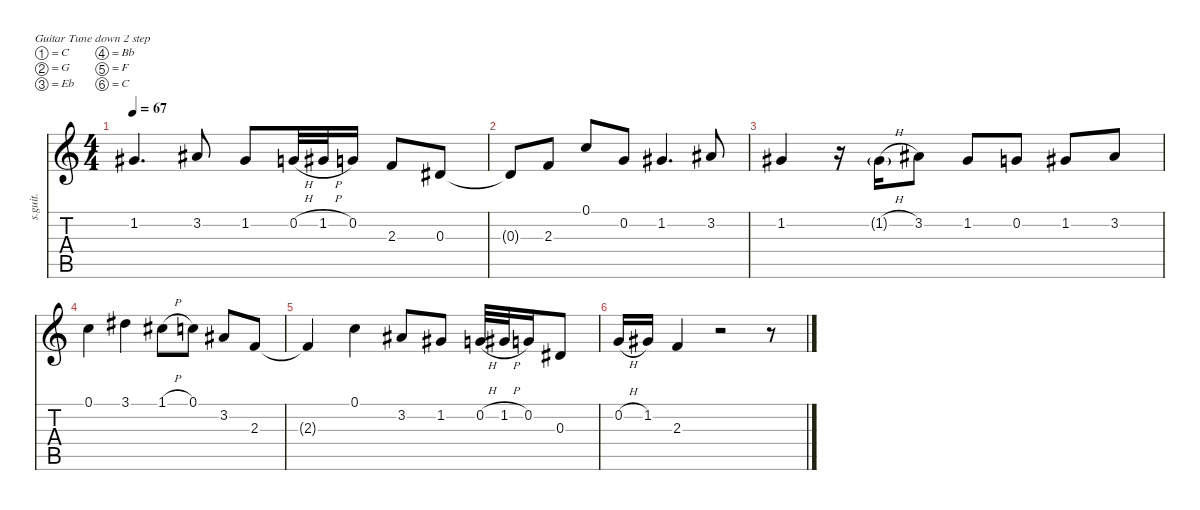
\defaultSystemsLayout 4
\hideDynamics
\bracketExtendMode nobrackets
\otherSystemsTrackNameOrientation horizontal
\track ("Steel Guitar" "s.guit.") {instrument acousticguitarsteel}
\staff {score tabs}
\tuning (C4 G3 Eb3 Bb2 F2 C2)
\ts (4 4)
\tempo 67
\clef g2
\ks c
1.2{acc #}.4{d dy mf beam Up} 3.2{acc #}.8{beam Up} 1.2{acc #}.8{beam Up} 0.2{h}.32{beam Up} 1.2{h acc #}.32{beam Up} 0.2.16{beam Up} 2.3.8{beam Up} 0.3{acc #}.8{beam Up} |
0.3{t acc #}.8{beam Up} 2.3.8{beam Up} 0.1.8{beam Up} 0.2.8{beam Up} 1.2{acc #}.4{d beam Up} 3.2{acc #}.8{beam Up} |
1.2{acc #}.4{beam Up} r.16{beam Down} 1.2{h g acc #}.16{dy f beam Up} 3.2{acc #}.8{dy mf beam Up} 1.2{acc #}.8{beam Up} 0.2.8{beam Up} 1.2{acc #}.8{beam Up} 3.2{acc #}.8{beam Up} |
0.1.4{beam Down} 3.1{acc #}.4{beam Down} 1.1{h acc #}.8{beam Down} 0.1.8{beam Down} 3.2{acc #}.8{beam Up} 2.3.8{beam Up} |
2.3{t}.4{beam Up} 0.1.4{beam Down} 3.2{acc #}.8{beam Up} 1.2{acc #}.8{beam Up} 0.2{h}.32{beam Up} 1.2{h acc #}.32{beam Up} 0.2.16{beam Up} 0.3{acc #}.8{beam Up} |
0.2{h}.16{beam Up} 1.2{acc #}.16{beam Up} 2.3.4{beam Up} r.2{beam Up} r.8{beam Up}
